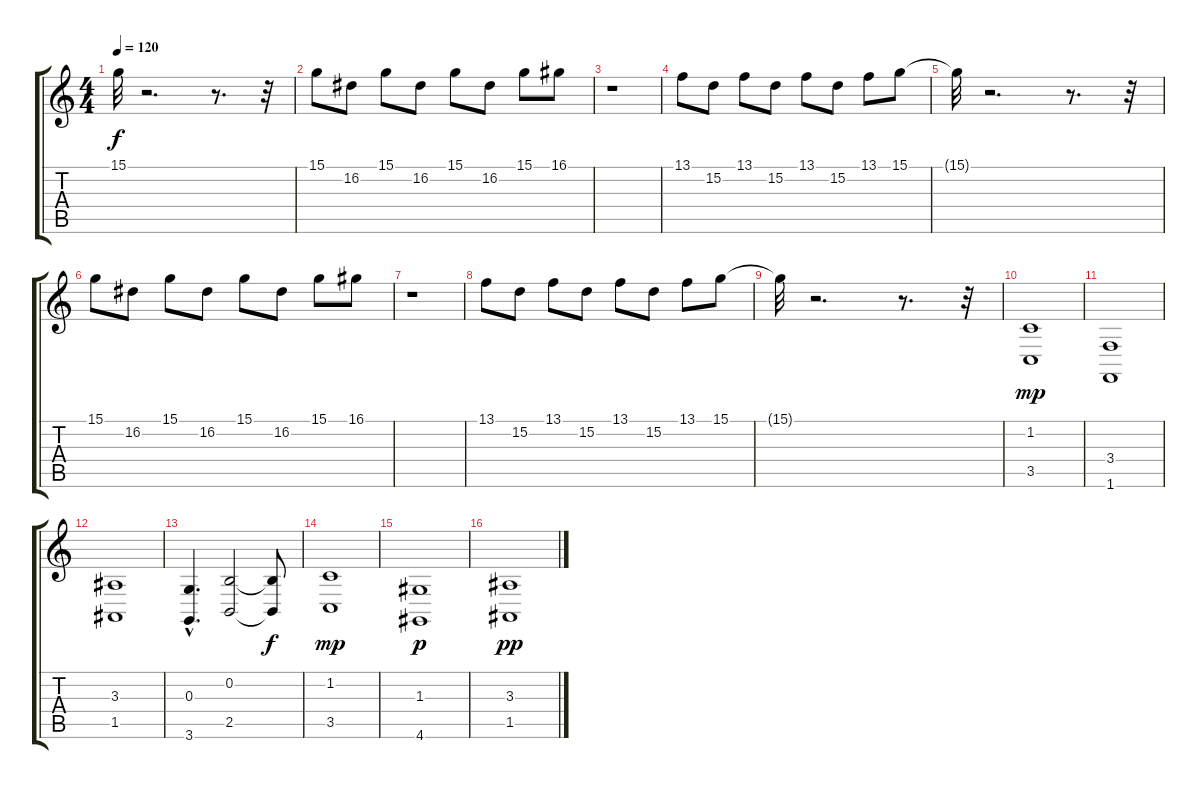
\track (" " " ") {instrument synthstrings1}
\staff {score tabs}
\tuning (E4 B3 G3 D3 A2 E2) {hide}
\ts (4 4)
\tempo 120
\clef g2
\ks c
15.1{t}.32{dy f} r.2{d} r.8{d} r.32 |
15.1.8 16.2.8 15.1.8 16.2.8 15.1.8 16.2.8 15.1.8 16.1.8 |
r.1 |
13.1.8 15.2.8 13.1.8 15.2.8 13.1.8 15.2.8 13.1.8 15.1.8 |
15.1{t}.32 r.2{d} r.8{d} r.32 |
15.1.8 16.2.8 15.1.8 16.2.8 15.1.8 16.2.8 15.1.8 16.1.8 |
r.1 |
13.1.8 15.2.8 13.1.8 15.2.8 13.1.8 15.2.8 13.1.8 15.1.8 |
15.1{t}.32 r.2{d} r.8{d} r.32 |
(1.2 3.5).1{dy mp} |
(3.4 1.6).1 |
(3.3 1.5).1 |
(0.3{hac} 3.6{hac}).4{d} (0.2 2.5).2 (0.2{t} 2.5{t}).8{dy f} |
(1.2 3.5).1{dy mp} |
(1.3 4.6).1{dy p} |
(3.3 1.5).1{dy pp}
